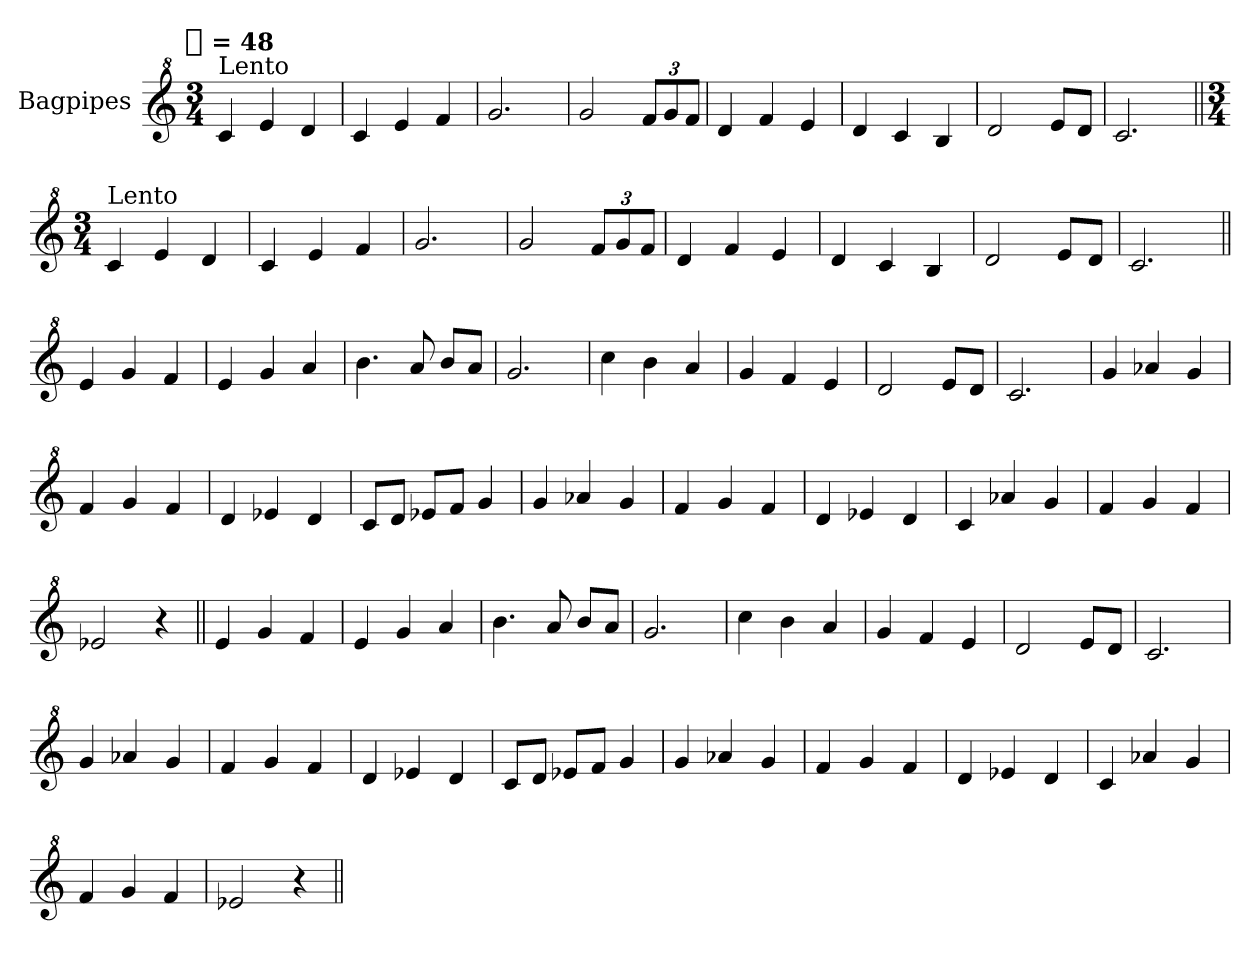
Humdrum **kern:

**kern
*part1
*staff1
*I"Bagpipes
*I'Bag
*clefG^2
*k[]
!!LO:TX:omd:t=[quarter] = 48
*M3/4
*MM48
=1
!LO:TX:a:t=Lento
4cc
4ee
4dd
=
4cc
4ee
4ff
=
2.gg
=
2gg
12ffL
12gg
12ffJ
=
4dd
4ff
4ee
=
4dd
4cc
4b
=
2dd
8eeL
8ddJ
=
2.cc
=||
*M3/4
*MM48
!LO:TX:a:t=Lento
4cc
4ee
4dd
=
4cc
4ee
4ff
=
2.gg
=
2gg
12ffL
12gg
12ffJ
=
4dd
4ff
4ee
=
4dd
4cc
4b
=
2dd
8eeL
8ddJ
=
2.cc
=||
4ee
4gg
4ff
=
4ee
4gg
4aa
=
4.bb
8aa
8bbL
8aaJ
=
2.gg
=
4ccc
4bb
4aa
=
4gg
4ff
4ee
=
2dd
8eeL
8ddJ
=
2.cc
=
4gg
4aa-X
4gg
=
4ff
4gg
4ff
=
4dd
4ee-X
4dd
=
8ccL
8ddJ
8ee-XL
8ffJ
4gg
=
4gg
4aa-X
4gg
=
4ff
4gg
4ff
=
4dd
4ee-X
4dd
=
4cc
4aa-X
4gg
=
4ff
4gg
4ff
=
2ee-X
4r
=||
4ee
4gg
4ff
=
4ee
4gg
4aa
=
4.bb
8aa
8bbL
8aaJ
=
2.gg
=
4ccc
4bb
4aa
=
4gg
4ff
4ee
=
2dd
8eeL
8ddJ
=
2.cc
=
4gg
4aa-X
4gg
=
4ff
4gg
4ff
=
4dd
4ee-X
4dd
=
8ccL
8ddJ
8ee-XL
8ffJ
4gg
=
4gg
4aa-X
4gg
=
4ff
4gg
4ff
=
4dd
4ee-X
4dd
=
4cc
4aa-X
4gg
=
4ff
4gg
4ff
=
2ee-X
4r
=||
*-
